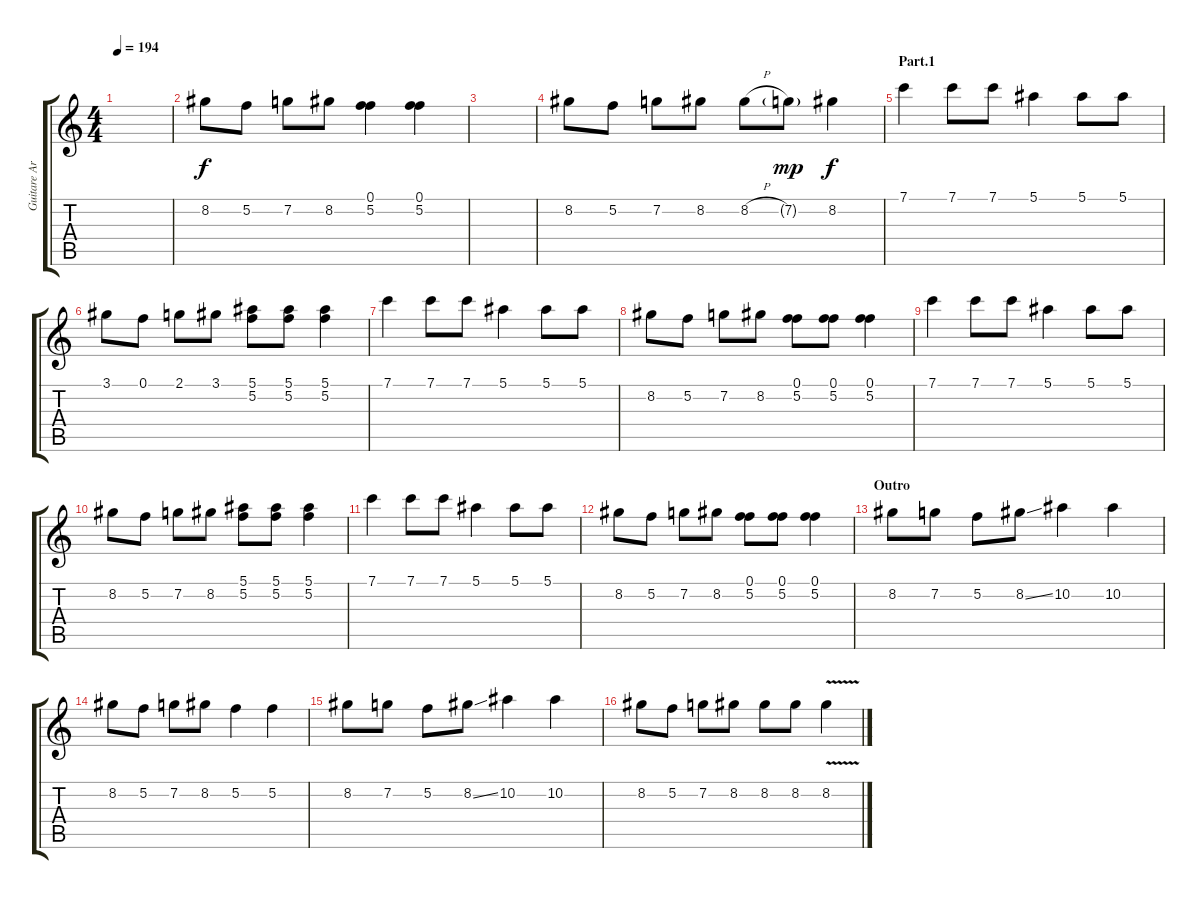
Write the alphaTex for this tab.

\track ("Guitare Arpèges 2" "Guitare Ar") {instrument distortionguitar}
\staff {score tabs}
\tuning (F4 C4 Ab3 Eb3 Bb2 F2) {hide}
\ts (4 4)
\tempo 194
\clef g2
\ks c
|
8.2.8 5.2.8 7.2.8 8.2.8 (0.1 5.2).4 (0.1 5.2).4 |
|
8.2.8 5.2.8 7.2.8 8.2.8 8.2{h}.8 7.2{g}.8{dy mp} 8.2.4{dy f} |
\section ("" "Part.1")
7.1.4 7.1.8 7.1.8 5.1.4 5.1.8 5.1.8 |
3.1.8 0.1.8 2.1.8 3.1.8 (5.1 5.2).8 (5.1 5.2).8 (5.1 5.2).4 |
7.1.4 7.1.8 7.1.8 5.1.4 5.1.8 5.1.8 |
8.2.8 5.2.8 7.2.8 8.2.8 (0.1 5.2).8 (0.1 5.2).8 (0.1 5.2).4 |
7.1.4 7.1.8 7.1.8 5.1.4 5.1.8 5.1.8 |
8.2.8 5.2.8 7.2.8 8.2.8 (5.1 5.2).8 (5.1 5.2).8 (5.1 5.2).4 |
7.1.4 7.1.8 7.1.8 5.1.4 5.1.8 5.1.8 |
8.2.8 5.2.8 7.2.8 8.2.8 (0.1 5.2).8 (0.1 5.2).8 (0.1 5.2).4 |
\section ("" "Outro")
8.2.8 7.2.8 5.2.8 8.2{ss}.8 10.2.4 10.2.4 |
8.2.8 5.2.8 7.2.8 8.2.8 5.2.4 5.2.4 |
8.2.8 7.2.8 5.2.8 8.2{ss}.8 10.2.4 10.2.4 |
8.2.8 5.2.8 7.2.8 8.2.8 8.2.8 8.2.8 8.2{v}.4
